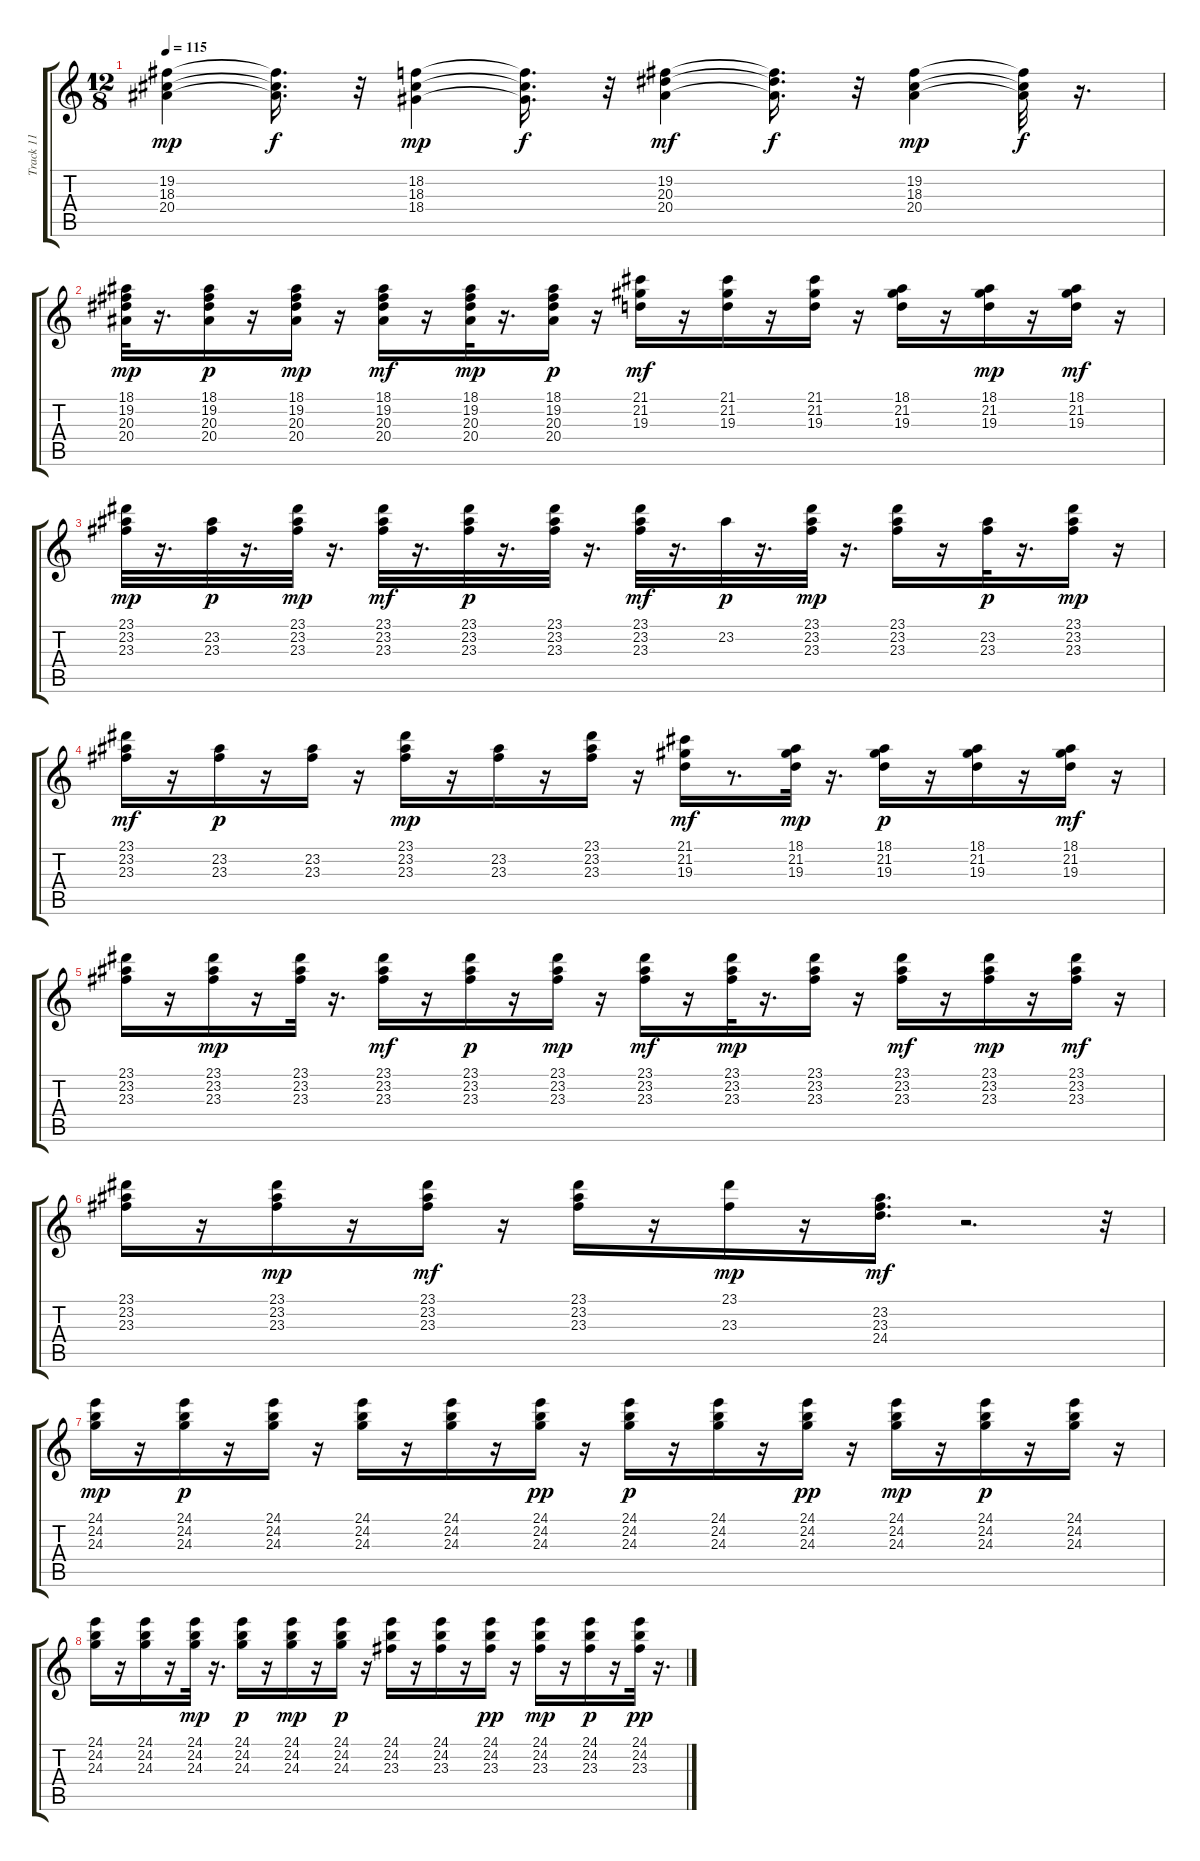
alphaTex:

\track ("Track 11" "Track 11") {instrument acousticgrandpiano}
\staff {score tabs}
\tuning (E4 B3 G3 D3 A2 E2) {hide}
\ts (12 8)
\tempo 115
\clef g2
\ks c
(19.2 18.3 20.4).4{dy mp} (19.2{t} 18.3{t} 20.4{t}).16{d dy f} r.32 (18.2 18.3 18.4).4{dy mp} (18.2{t} 18.3{t} 18.4{t}).16{d dy f} r.32 (19.2 20.3 20.4).4{dy mf} (19.2{t} 20.3{t} 20.4{t}).16{d dy f} r.32 (19.2 18.3 20.4).4{dy mp} (19.2{t} 18.3{t} 20.4{t}).32{dy f} r.16{d} |
(18.1 19.2 20.3 20.4).32{dy mp} r.16{d} (18.1 19.2 20.3 20.4).16{dy p} r.16 (18.1 19.2 20.3 20.4).16{dy mp} r.16 (18.1 19.2 20.3 20.4).16{dy mf} r.16 (18.1 19.2 20.3 20.4).32{dy mp} r.16{d} (18.1 19.2 20.3 20.4).16{dy p} r.16 (21.1 21.2 19.3).16{dy mf} r.16 (21.1 21.2 19.3).16 r.16 (21.1 21.2 19.3).16 r.16 (18.1 21.2 19.3).16 r.16 (18.1 21.2 19.3).16{dy mp} r.16 (18.1 21.2 19.3).16{dy mf} r.16 |
(23.1 23.2 23.3).32{dy mp} r.16{d} (23.2 23.3).32{dy p} r.16{d} (23.1 23.2 23.3).32{dy mp} r.16{d} (23.1 23.2 23.3).32{dy mf} r.16{d} (23.1 23.2 23.3).32{dy p} r.16{d} (23.1 23.2 23.3).32 r.16{d} (23.1 23.2 23.3).32{dy mf} r.16{d} 23.2.32{dy p} r.16{d} (23.1 23.2 23.3).32{dy mp} r.16{d} (23.1 23.2 23.3).16 r.16 (23.2 23.3).32{dy p} r.16{d} (23.1 23.2 23.3).16{dy mp} r.16 |
(23.1 23.2 23.3).16{dy mf} r.16 (23.2 23.3).16{dy p} r.16 (23.2 23.3).16 r.16 (23.1 23.2 23.3).16{dy mp} r.16 (23.2 23.3).16 r.16 (23.1 23.2 23.3).16 r.16 (21.1 21.2 19.3).16{dy mf} r.8{d} (18.1 21.2 19.3).32{dy mp} r.16{d} (18.1 21.2 19.3).16{dy p} r.16 (18.1 21.2 19.3).16 r.16 (18.1 21.2 19.3).16{dy mf} r.16 |
(23.1 23.2 23.3).16 r.16 (23.1 23.2 23.3).16{dy mp} r.16 (23.1 23.2 23.3).32 r.16{d} (23.1 23.2 23.3).16{dy mf} r.16 (23.1 23.2 23.3).16{dy p} r.16 (23.1 23.2 23.3).16{dy mp} r.16 (23.1 23.2 23.3).16{dy mf} r.16 (23.1 23.2 23.3).32{dy mp} r.16{d} (23.1 23.2 23.3).16 r.16 (23.1 23.2 23.3).16{dy mf} r.16 (23.1 23.2 23.3).16{dy mp} r.16 (23.1 23.2 23.3).16{dy mf} r.16 |
(23.1 23.2 23.3).16 r.16 (23.1 23.2 23.3).16{dy mp} r.16 (23.1 23.2 23.3).16{dy mf} r.16 (23.1 23.2 23.3).16 r.16 (23.1 23.3).16{dy mp} r.16 (23.2 23.3 24.4).16{d dy mf} r.2{d} r.32 |
(24.1 24.2 24.3).16{dy mp} r.16 (24.1 24.2 24.3).16{dy p} r.16 (24.1 24.2 24.3).16 r.16 (24.1 24.2 24.3).16 r.16 (24.1 24.2 24.3).16 r.16 (24.1 24.2 24.3).16{dy pp} r.16 (24.1 24.2 24.3).16{dy p} r.16 (24.1 24.2 24.3).16 r.16 (24.1 24.2 24.3).16{dy pp} r.16 (24.1 24.2 24.3).16{dy mp} r.16 (24.1 24.2 24.3).16{dy p} r.16 (24.1 24.2 24.3).16 r.16 |
(24.1 24.2 24.3).16 r.16 (24.1 24.2 24.3).16 r.16 (24.1 24.2 24.3).32{dy mp} r.16{d} (24.1 24.2 24.3).16{dy p} r.16 (24.1 24.2 24.3).16{dy mp} r.16 (24.1 24.2 24.3).16{dy p} r.16 (24.1 24.2 23.3).16 r.16 (24.1 24.2 23.3).16 r.16 (24.1 24.2 23.3).16{dy pp} r.16 (24.1 24.2 23.3).16{dy mp} r.16 (24.1 24.2 23.3).16{dy p} r.16 (24.1 24.2 23.3).32{dy pp} r.16{d}
